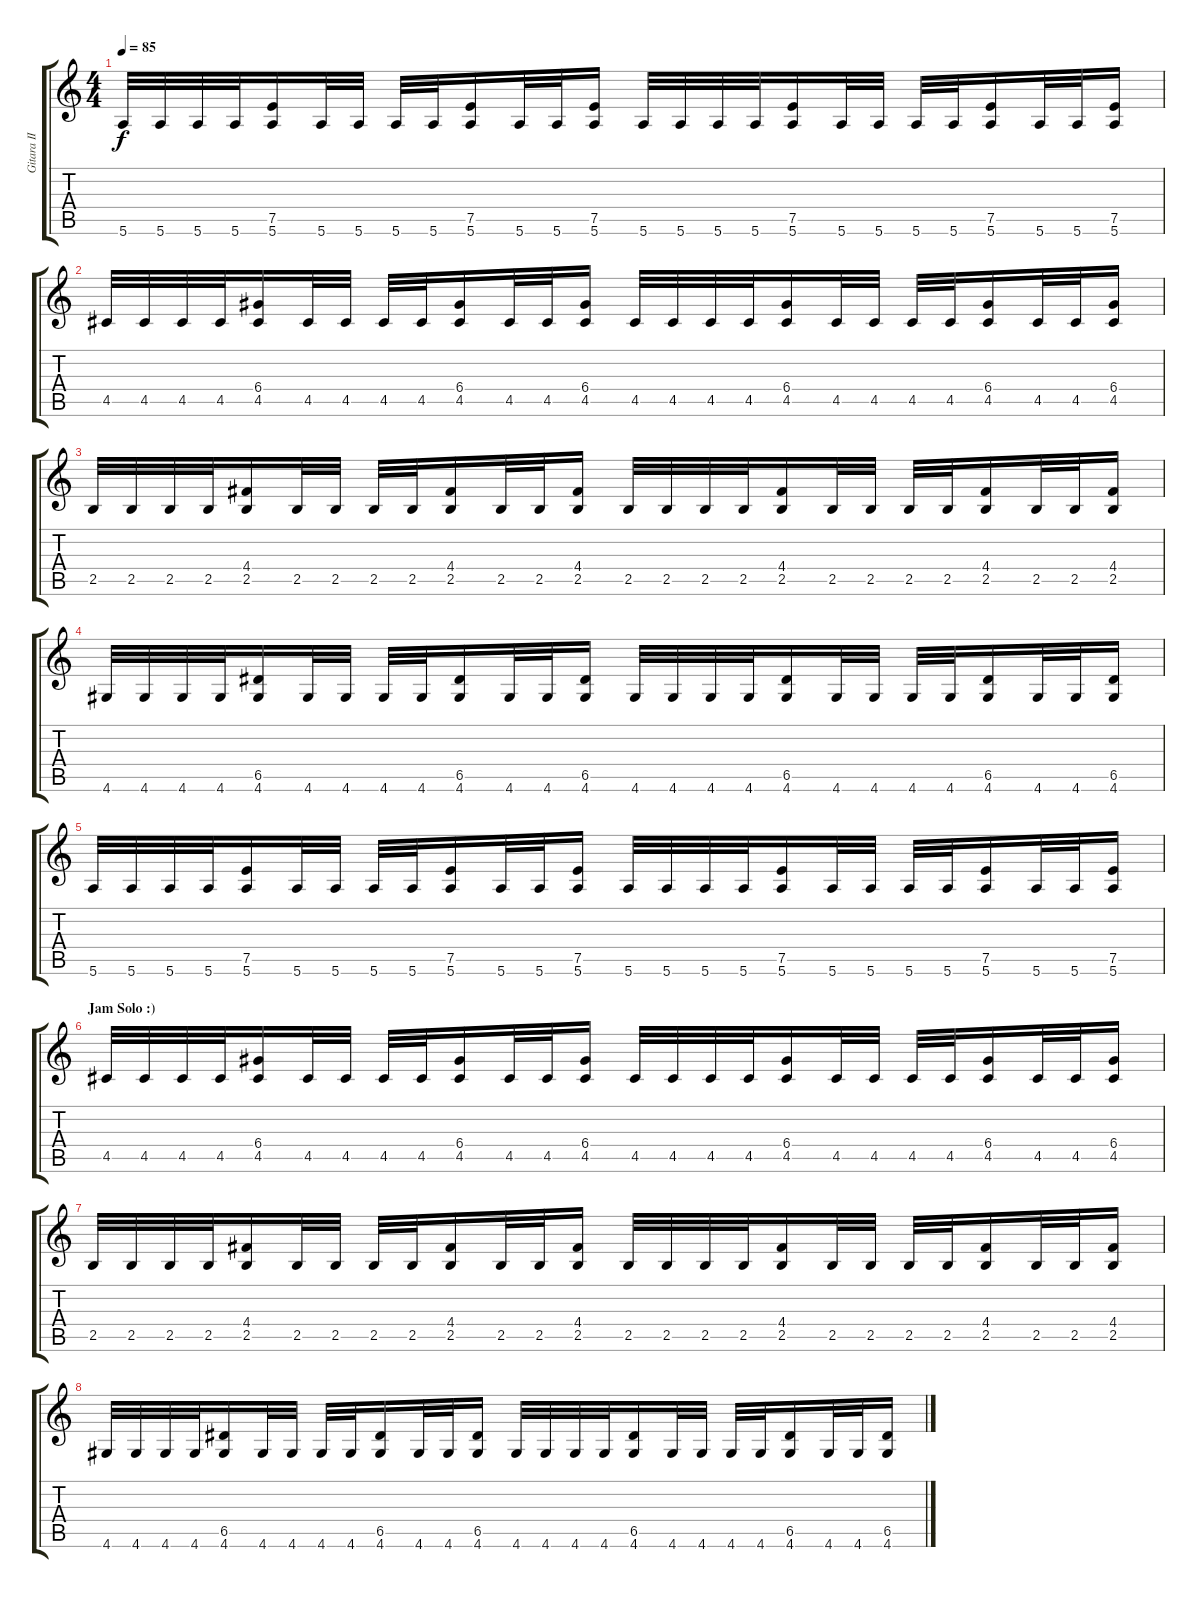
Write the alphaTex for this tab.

\track ("Gitara II" "Gitara II") {instrument overdrivenguitar}
\staff {score tabs}
\tuning (E4 B3 G3 D3 A2 E2) {hide}
\ts (4 4)
\tempo 85
\clef g2
\ks c
5.6.32{dy f} 5.6.32 5.6.32 5.6.32 (7.5 5.6).16 5.6.32 5.6.32 5.6.32 5.6.32 (7.5 5.6).16 5.6.32 5.6.32 (7.5 5.6).16 5.6.32 5.6.32 5.6.32 5.6.32 (7.5 5.6).16 5.6.32 5.6.32 5.6.32 5.6.32 (7.5 5.6).16 5.6.32 5.6.32 (7.5 5.6).16 |
4.5.32{instrument overdrivenguitar} 4.5.32 4.5.32 4.5.32 (6.4 4.5).16 4.5.32 4.5.32 4.5.32 4.5.32 (6.4 4.5).16 4.5.32 4.5.32 (6.4 4.5).16 4.5.32{instrument overdrivenguitar} 4.5.32 4.5.32 4.5.32 (6.4 4.5).16 4.5.32 4.5.32 4.5.32 4.5.32 (6.4 4.5).16 4.5.32 4.5.32 (6.4 4.5).16 |
2.5.32 2.5.32 2.5.32 2.5.32 (4.4 2.5).16 2.5.32 2.5.32 2.5.32 2.5.32 (4.4 2.5).16 2.5.32 2.5.32 (4.4 2.5).16 2.5.32 2.5.32 2.5.32 2.5.32 (4.4 2.5).16 2.5.32 2.5.32 2.5.32 2.5.32 (4.4 2.5).16 2.5.32 2.5.32 (4.4 2.5).16 |
4.6.32 4.6.32 4.6.32 4.6.32 (6.5 4.6).16 4.6.32 4.6.32 4.6.32 4.6.32 (6.5 4.6).16 4.6.32 4.6.32 (6.5 4.6).16 4.6.32 4.6.32 4.6.32 4.6.32 (6.5 4.6).16 4.6.32 4.6.32 4.6.32 4.6.32 (6.5 4.6).16 4.6.32 4.6.32 (6.5 4.6).16 |
5.6.32 5.6.32 5.6.32 5.6.32 (7.5 5.6).16 5.6.32 5.6.32 5.6.32 5.6.32 (7.5 5.6).16 5.6.32 5.6.32 (7.5 5.6).16 5.6.32 5.6.32 5.6.32 5.6.32 (7.5 5.6).16 5.6.32 5.6.32 5.6.32 5.6.32 (7.5 5.6).16 5.6.32 5.6.32 (7.5 5.6).16 |
\section ("" "Jam Solo :)")
4.5.32{instrument overdrivenguitar} 4.5.32 4.5.32 4.5.32 (6.4 4.5).16 4.5.32 4.5.32 4.5.32 4.5.32 (6.4 4.5).16 4.5.32 4.5.32 (6.4 4.5).16 4.5.32{instrument overdrivenguitar} 4.5.32 4.5.32 4.5.32 (6.4 4.5).16 4.5.32 4.5.32 4.5.32 4.5.32 (6.4 4.5).16 4.5.32 4.5.32 (6.4 4.5).16 |
2.5.32{instrument overdrivenguitar} 2.5.32 2.5.32 2.5.32 (4.4 2.5).16 2.5.32 2.5.32 2.5.32 2.5.32 (4.4 2.5).16 2.5.32 2.5.32 (4.4 2.5).16 2.5.32 2.5.32 2.5.32 2.5.32 (4.4 2.5).16 2.5.32 2.5.32 2.5.32 2.5.32 (4.4 2.5).16 2.5.32 2.5.32 (4.4 2.5).16 |
4.6.32 4.6.32 4.6.32 4.6.32 (6.5 4.6).16 4.6.32 4.6.32 4.6.32 4.6.32 (6.5 4.6).16 4.6.32 4.6.32 (6.5 4.6).16 4.6.32 4.6.32 4.6.32 4.6.32 (6.5 4.6).16 4.6.32 4.6.32 4.6.32 4.6.32 (6.5 4.6).16 4.6.32 4.6.32 (6.5 4.6).16
